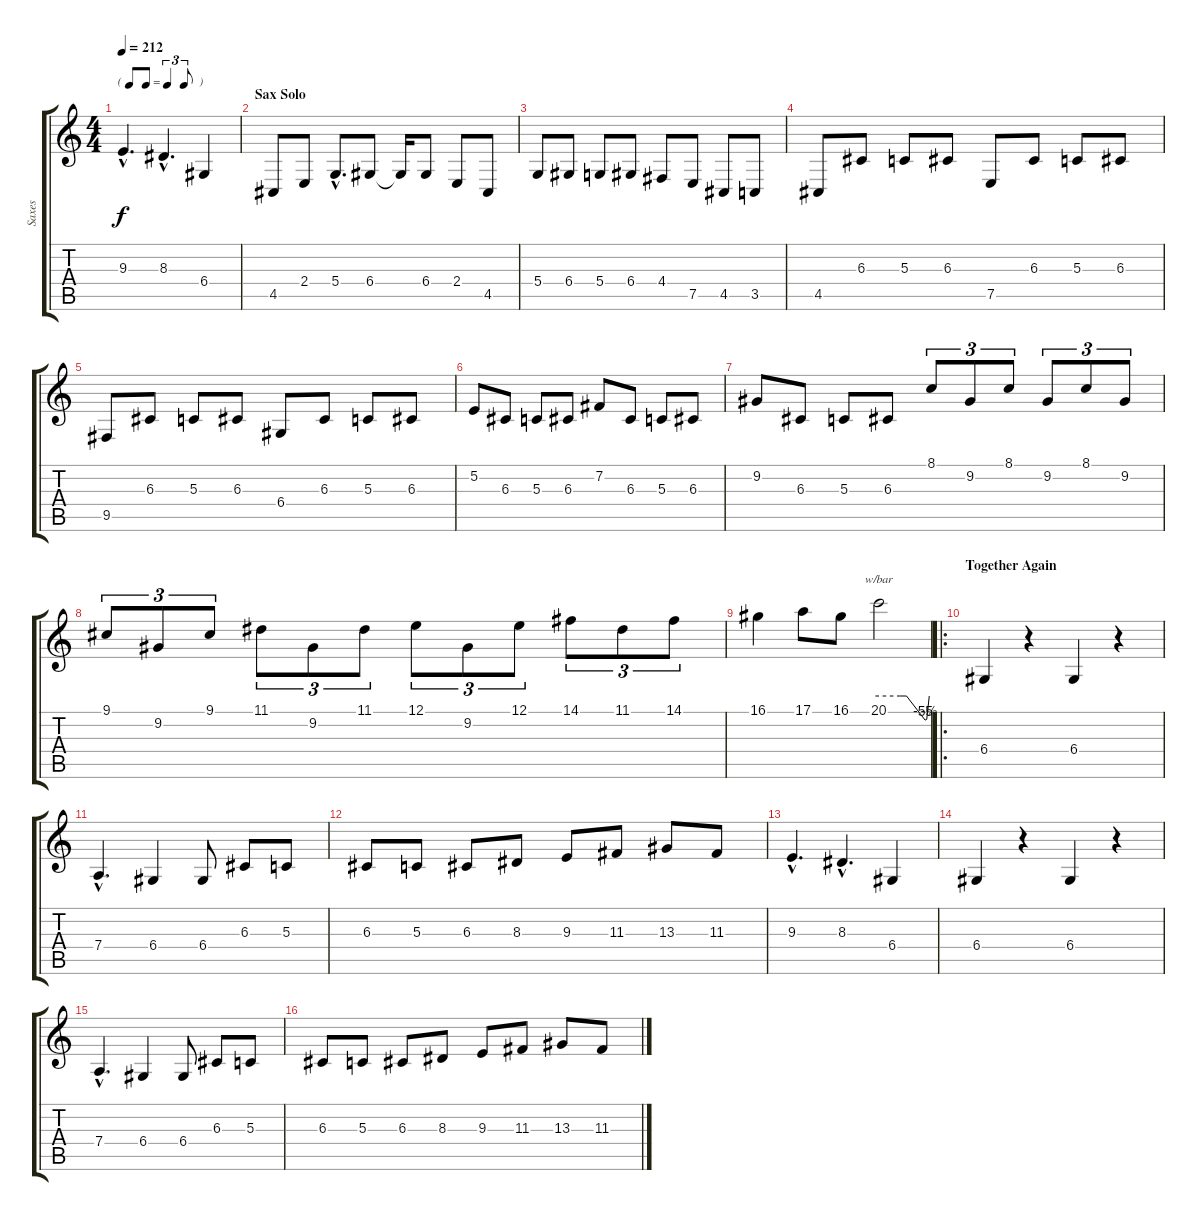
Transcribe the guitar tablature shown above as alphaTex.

\track ("Saxes" "Saxes") {instrument tenorsax}
\staff {score tabs}
\tuning (E4 B3 G3 D3 A2 E2) {hide}
\ts (4 4)
\tf triplet8th
\tempo 212
\clef g2
\ks c
9.3{hac}.4{d dy f} 8.3{hac}.4{d} 6.4.4 |
\section ("" "Sax Solo")
4.5.8 2.4.8 5.4{hac}.8{d} 6.4.8 6.4{t}.16 6.4.8 2.4.8 4.5.8 |
5.4.8 6.4.8 5.4.8 6.4.8 4.4.8 7.5.8 4.5.8 3.5.8 |
4.5.8 6.3.8 5.3.8 6.3.8 7.5.8 6.3.8 5.3.8 6.3.8 |
9.5.8 6.3.8 5.3.8 6.3.8 6.4.8 6.3.8 5.3.8 6.3.8 |
5.2.8 6.3.8 5.3.8 6.3.8 7.2.8 6.3.8 5.3.8 6.3.8 |
9.2.8 6.3.8 5.3.8 6.3.8 8.1.8{tu (3 2)} 9.2.8{tu (3 2)} 8.1.8{tu (3 2)} 9.2.8{tu (3 2)} 8.1.8{tu (3 2)} 9.2.8{tu (3 2)} |
9.1.8{tu (3 2)} 9.2.8{tu (3 2)} 9.1.8{tu (3 2)} 11.1.8{tu (3 2)} 9.2.8{tu (3 2)} 11.1.8{tu (3 2)} 12.1.8{tu (3 2)} 9.2.8{tu (3 2)} 12.1.8{tu (3 2)} 14.1.8{tu (3 2)} 11.1.8{tu (3 2)} 14.1.8{tu (3 2)} |
16.1.4 17.1.8 16.1.8 20.1.2{tbe (custom default 0 0 26 0 30 0 33 0 55 -22 57 -20 60 0)} |
\ro
\section ("" "Together Again")
6.4.4 r.4 6.4.4 r.4 |
7.4{hac}.4{d} 6.4.4 6.4.8 6.3.8 5.3.8 |
6.3.8 5.3.8 6.3.8 8.3.8 9.3.8 11.3.8 13.3.8 11.3.8 |
9.3{hac}.4{d} 8.3{hac}.4{d} 6.4.4 |
6.4.4 r.4 6.4.4 r.4 |
7.4{hac}.4{d} 6.4.4 6.4.8 6.3.8 5.3.8 |
6.3.8 5.3.8 6.3.8 8.3.8 9.3.8 11.3.8 13.3.8 11.3.8
